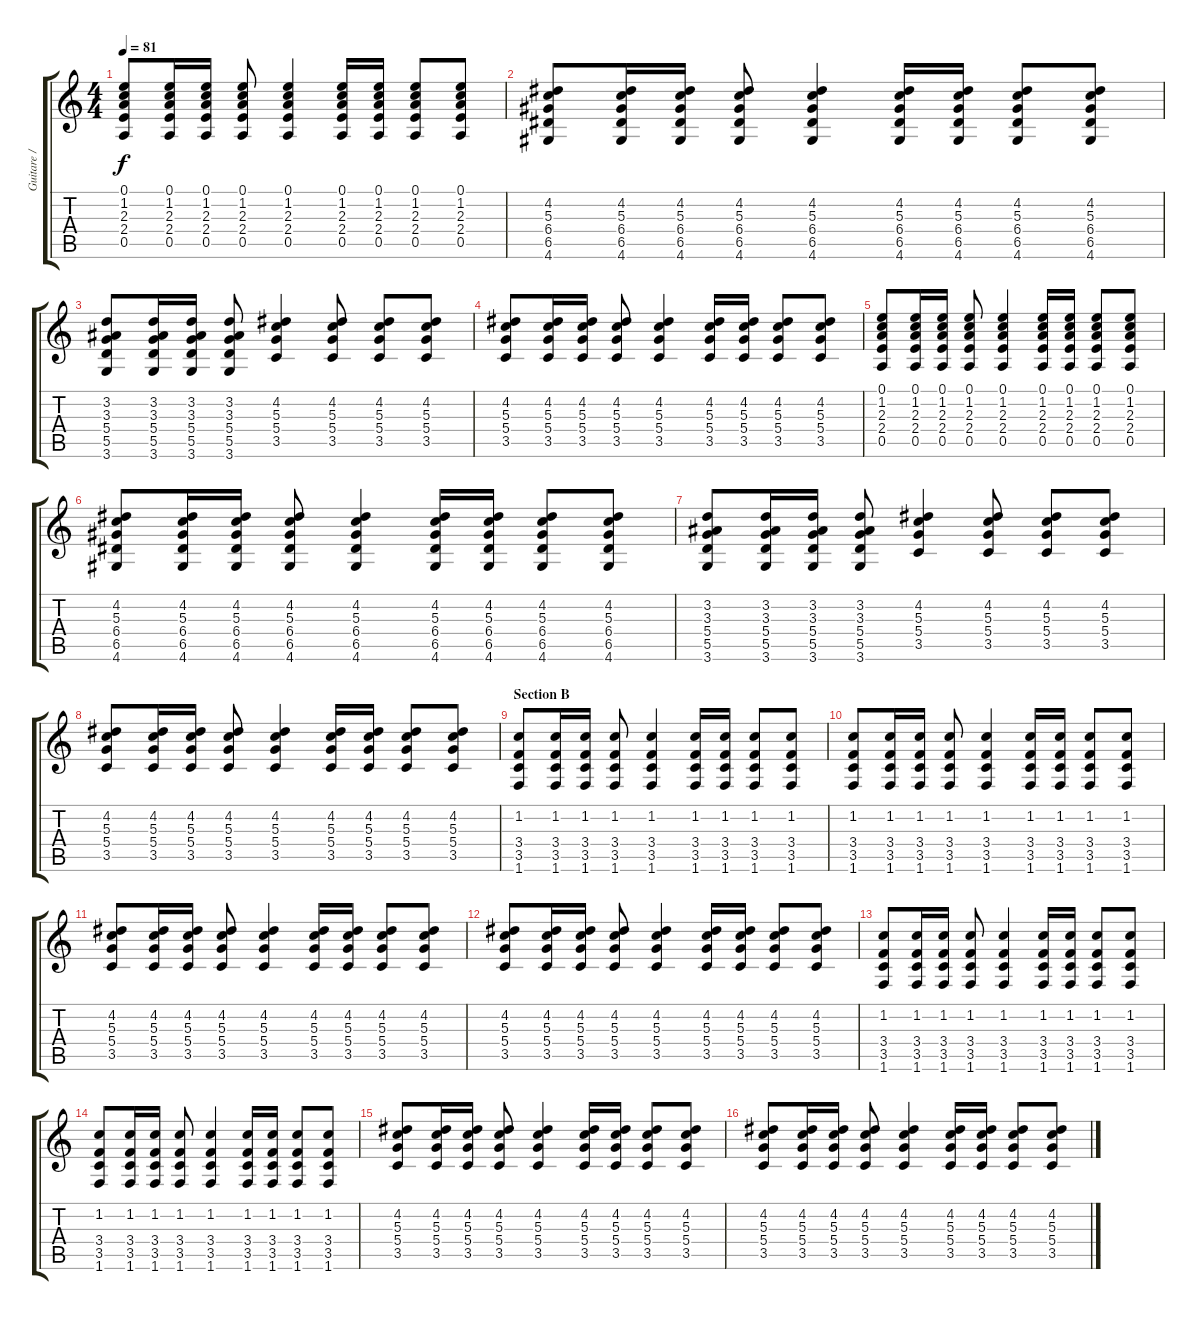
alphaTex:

\track ("Guitare / chant" "Guitare / ") {instrument acousticguitarsteel}
\staff {score tabs}
\tuning (E4 B3 G3 D3 A2 E2) {hide}
\ts (4 4)
\tempo 81
\clef g2
\ks c
(0.1 1.2 2.3 2.4 0.5).8{dy f} (0.1 1.2 2.3 2.4 0.5).16 (0.1 1.2 2.3 2.4 0.5).16 (0.1 1.2 2.3 2.4 0.5).8 (0.1 1.2 2.3 2.4 0.5).4 (0.1 1.2 2.3 2.4 0.5).16 (0.1 1.2 2.3 2.4 0.5).16 (0.1 1.2 2.3 2.4 0.5).8 (0.1 1.2 2.3 2.4 0.5).8 |
(4.2 5.3 6.4 6.5 4.6).8 (4.2 5.3 6.4 6.5 4.6).16 (4.2 5.3 6.4 6.5 4.6).16 (4.2 5.3 6.4 6.5 4.6).8 (4.2 5.3 6.4 6.5 4.6).4 (4.2 5.3 6.4 6.5 4.6).16 (4.2 5.3 6.4 6.5 4.6).16 (4.2 5.3 6.4 6.5 4.6).8 (4.2 5.3 6.4 6.5 4.6).8 |
(3.2 3.3 5.4 5.5 3.6).8 (3.2 3.3 5.4 5.5 3.6).16 (3.2 3.3 5.4 5.5 3.6).16 (3.2 3.3 5.4 5.5 3.6).8 (4.2 5.3 5.4 3.5).4 (4.2 5.3 5.4 3.5).8 (4.2 5.3 5.4 3.5).8 (4.2 5.3 5.4 3.5).8 |
(4.2 5.3 5.4 3.5).8 (4.2 5.3 5.4 3.5).16 (4.2 5.3 5.4 3.5).16 (4.2 5.3 5.4 3.5).8 (4.2 5.3 5.4 3.5).4 (4.2 5.3 5.4 3.5).16 (4.2 5.3 5.4 3.5).16 (4.2 5.3 5.4 3.5).8 (4.2 5.3 5.4 3.5).8 |
(0.1 1.2 2.3 2.4 0.5).8 (0.1 1.2 2.3 2.4 0.5).16 (0.1 1.2 2.3 2.4 0.5).16 (0.1 1.2 2.3 2.4 0.5).8 (0.1 1.2 2.3 2.4 0.5).4 (0.1 1.2 2.3 2.4 0.5).16 (0.1 1.2 2.3 2.4 0.5).16 (0.1 1.2 2.3 2.4 0.5).8 (0.1 1.2 2.3 2.4 0.5).8 |
(4.2 5.3 6.4 6.5 4.6).8 (4.2 5.3 6.4 6.5 4.6).16 (4.2 5.3 6.4 6.5 4.6).16 (4.2 5.3 6.4 6.5 4.6).8 (4.2 5.3 6.4 6.5 4.6).4 (4.2 5.3 6.4 6.5 4.6).16 (4.2 5.3 6.4 6.5 4.6).16 (4.2 5.3 6.4 6.5 4.6).8 (4.2 5.3 6.4 6.5 4.6).8 |
(3.2 3.3 5.4 5.5 3.6).8 (3.2 3.3 5.4 5.5 3.6).16 (3.2 3.3 5.4 5.5 3.6).16 (3.2 3.3 5.4 5.5 3.6).8 (4.2 5.3 5.4 3.5).4 (4.2 5.3 5.4 3.5).8 (4.2 5.3 5.4 3.5).8 (4.2 5.3 5.4 3.5).8 |
(4.2 5.3 5.4 3.5).8 (4.2 5.3 5.4 3.5).16 (4.2 5.3 5.4 3.5).16 (4.2 5.3 5.4 3.5).8 (4.2 5.3 5.4 3.5).4 (4.2 5.3 5.4 3.5).16 (4.2 5.3 5.4 3.5).16 (4.2 5.3 5.4 3.5).8 (4.2 5.3 5.4 3.5).8 |
\section ("" "Section B")
(1.2 3.4 3.5 1.6).8 (1.2 3.4 3.5 1.6).16 (1.2 3.4 3.5 1.6).16 (1.2 3.4 3.5 1.6).8 (1.2 3.4 3.5 1.6).4 (1.2 3.4 3.5 1.6).16 (1.2 3.4 3.5 1.6).16 (1.2 3.4 3.5 1.6).8 (1.2 3.4 3.5 1.6).8 |
(1.2 3.4 3.5 1.6).8 (1.2 3.4 3.5 1.6).16 (1.2 3.4 3.5 1.6).16 (1.2 3.4 3.5 1.6).8 (1.2 3.4 3.5 1.6).4 (1.2 3.4 3.5 1.6).16 (1.2 3.4 3.5 1.6).16 (1.2 3.4 3.5 1.6).8 (1.2 3.4 3.5 1.6).8 |
(4.2 5.3 5.4 3.5).8 (4.2 5.3 5.4 3.5).16 (4.2 5.3 5.4 3.5).16 (4.2 5.3 5.4 3.5).8 (4.2 5.3 5.4 3.5).4 (4.2 5.3 5.4 3.5).16 (4.2 5.3 5.4 3.5).16 (4.2 5.3 5.4 3.5).8 (4.2 5.3 5.4 3.5).8 |
(4.2 5.3 5.4 3.5).8 (4.2 5.3 5.4 3.5).16 (4.2 5.3 5.4 3.5).16 (4.2 5.3 5.4 3.5).8 (4.2 5.3 5.4 3.5).4 (4.2 5.3 5.4 3.5).16 (4.2 5.3 5.4 3.5).16 (4.2 5.3 5.4 3.5).8 (4.2 5.3 5.4 3.5).8 |
(1.2 3.4 3.5 1.6).8 (1.2 3.4 3.5 1.6).16 (1.2 3.4 3.5 1.6).16 (1.2 3.4 3.5 1.6).8 (1.2 3.4 3.5 1.6).4 (1.2 3.4 3.5 1.6).16 (1.2 3.4 3.5 1.6).16 (1.2 3.4 3.5 1.6).8 (1.2 3.4 3.5 1.6).8 |
(1.2 3.4 3.5 1.6).8 (1.2 3.4 3.5 1.6).16 (1.2 3.4 3.5 1.6).16 (1.2 3.4 3.5 1.6).8 (1.2 3.4 3.5 1.6).4 (1.2 3.4 3.5 1.6).16 (1.2 3.4 3.5 1.6).16 (1.2 3.4 3.5 1.6).8 (1.2 3.4 3.5 1.6).8 |
(4.2 5.3 5.4 3.5).8 (4.2 5.3 5.4 3.5).16 (4.2 5.3 5.4 3.5).16 (4.2 5.3 5.4 3.5).8 (4.2 5.3 5.4 3.5).4 (4.2 5.3 5.4 3.5).16 (4.2 5.3 5.4 3.5).16 (4.2 5.3 5.4 3.5).8 (4.2 5.3 5.4 3.5).8 |
(4.2 5.3 5.4 3.5).8 (4.2 5.3 5.4 3.5).16 (4.2 5.3 5.4 3.5).16 (4.2 5.3 5.4 3.5).8 (4.2 5.3 5.4 3.5).4 (4.2 5.3 5.4 3.5).16 (4.2 5.3 5.4 3.5).16 (4.2 5.3 5.4 3.5).8 (4.2 5.3 5.4 3.5).8
